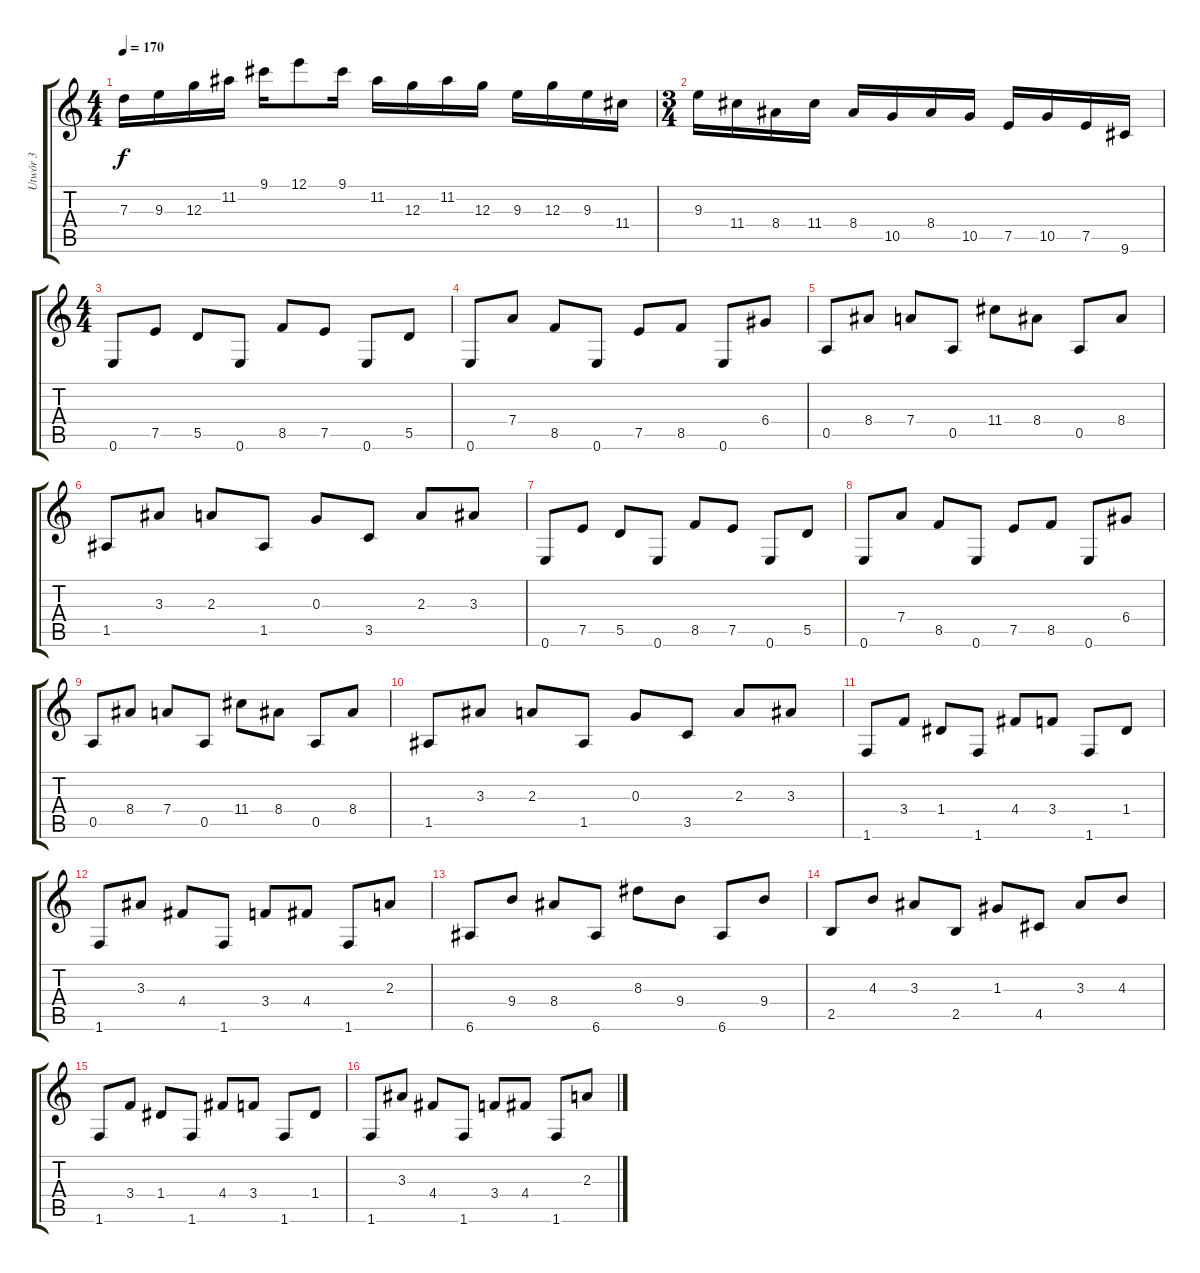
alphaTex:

\track ("Utwór 3" "Utwór 3") {instrument distortionguitar}
\staff {score tabs}
\tuning (E4 B3 G3 D3 A2 E2) {hide}
\ts (4 4)
\tempo 170
\clef g2
\ks c
7.3.16{dy f} 9.3.16 12.3.16 11.2.16 9.1.16 12.1.8 9.1.16 11.2.16 12.3.16 11.2.16 12.3.16 9.3.16 12.3.16 9.3.16 11.4.16 |
\ts (3 4)
9.3.16 11.4.16 8.4.16 11.4.16 8.4.16 10.5.16 8.4.16 10.5.16 7.5.16 10.5.16 7.5.16 9.6.16 |
\ts (4 4)
0.6.8 7.5.8 5.5.8 0.6.8 8.5.8 7.5.8 0.6.8 5.5.8 |
0.6.8 7.4.8 8.5.8 0.6.8 7.5.8 8.5.8 0.6.8 6.4.8 |
0.5.8 8.4.8 7.4.8 0.5.8 11.4.8 8.4.8 0.5.8 8.4.8 |
1.5.8 3.3.8 2.3.8 1.5.8 0.3.8 3.5.8 2.3.8 3.3.8 |
0.6.8 7.5.8 5.5.8 0.6.8 8.5.8 7.5.8 0.6.8 5.5.8 |
0.6.8 7.4.8 8.5.8 0.6.8 7.5.8 8.5.8 0.6.8 6.4.8 |
0.5.8 8.4.8 7.4.8 0.5.8 11.4.8 8.4.8 0.5.8 8.4.8 |
1.5.8 3.3.8 2.3.8 1.5.8 0.3.8 3.5.8 2.3.8 3.3.8 |
1.6.8 3.4.8 1.4.8 1.6.8 4.4.8 3.4.8 1.6.8 1.4.8 |
1.6.8 3.3.8 4.4.8 1.6.8 3.4.8 4.4.8 1.6.8 2.3.8 |
6.6.8 9.4.8 8.4.8 6.6.8 8.3.8 9.4.8 6.6.8 9.4.8 |
2.5.8 4.3.8 3.3.8 2.5.8 1.3.8 4.5.8 3.3.8 4.3.8 |
1.6.8 3.4.8 1.4.8 1.6.8 4.4.8 3.4.8 1.6.8 1.4.8 |
1.6.8 3.3.8 4.4.8 1.6.8 3.4.8 4.4.8 1.6.8 2.3.8
